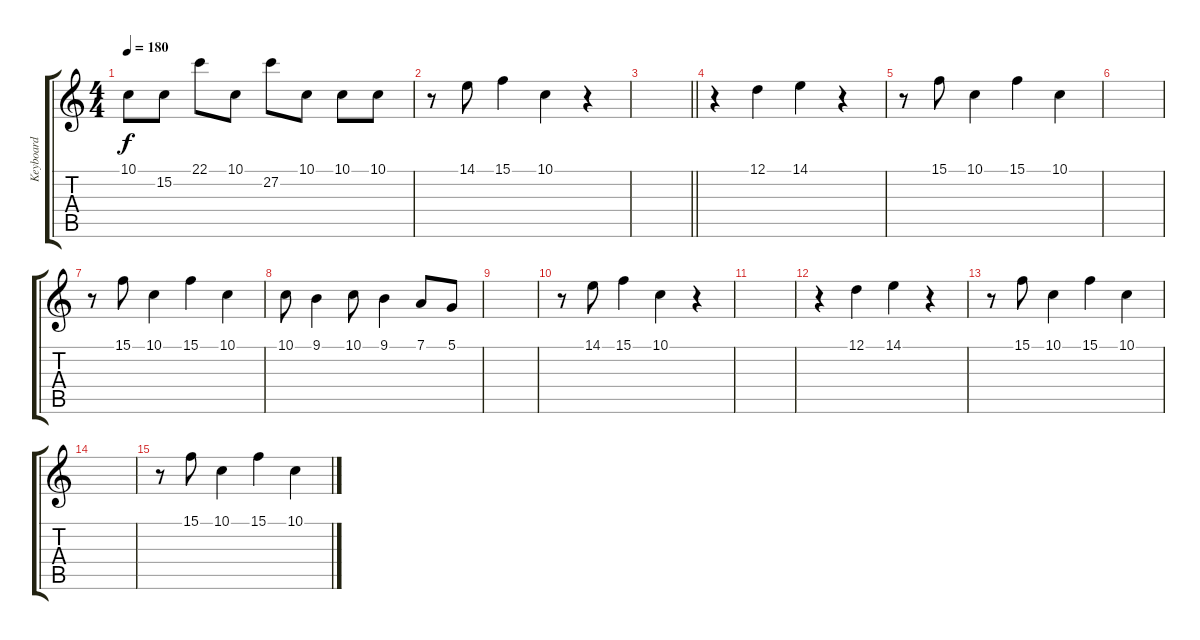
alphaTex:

\track ("Keyboard" "Keyboard") {instrument acousticgrandpiano}
\staff {score tabs}
\tuning (D4 A3 F3 C3 G2 C2) {hide}
\ts (4 4)
\tempo 180
\clef g2
\ks c
10.1.8{dy f} 15.2.8 22.1.8 10.1.8 27.2.8 10.1.8 10.1.8 10.1.8 |
r.8 14.1.8 15.1.4 10.1.4 r.4 |
\barLineRight lightlight
|
r.4 12.1.4 14.1.4 r.4 |
r.8 15.1.8 10.1.4 15.1.4 10.1.4 |
|
r.8 15.1.8 10.1.4 15.1.4 10.1.4 |
10.1.8 9.1.4 10.1.8 9.1.4 7.1.8 5.1.8 |
|
r.8 14.1.8 15.1.4 10.1.4 r.4 |
|
r.4 12.1.4 14.1.4 r.4 |
r.8 15.1.8 10.1.4 15.1.4 10.1.4 |
|
r.8 15.1.8 10.1.4 15.1.4 10.1.4
